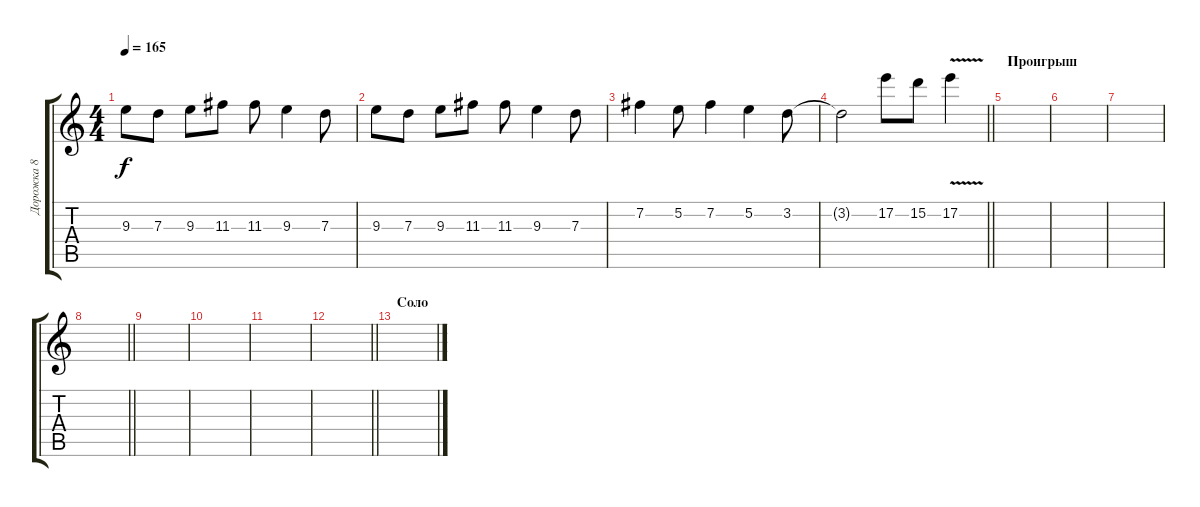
\track ("Дорожка 8" "Дорожка 8") {instrument distortionguitar}
\staff {score tabs}
\tuning (E4 B3 G3 D3 A2 E2) {hide}
\ts (4 4)
\tempo 165
\clef g2
\ks c
9.3.8{dy f} 7.3.8 9.3.8 11.3.8 11.3.8 9.3.4 7.3.8 |
9.3.8 7.3.8 9.3.8 11.3.8 11.3.8 9.3.4 7.3.8 |
7.2.4 5.2.8 7.2.4 5.2.4 3.2.8 |
\barLineRight lightlight
3.2{t}.2 17.2.8 15.2.8 17.2{v}.4 |
\section ("" "Проигрыш ")
|
|
|
\barLineRight lightlight
|
|
|
|
\barLineRight lightlight
|
\section ("" "Соло")
